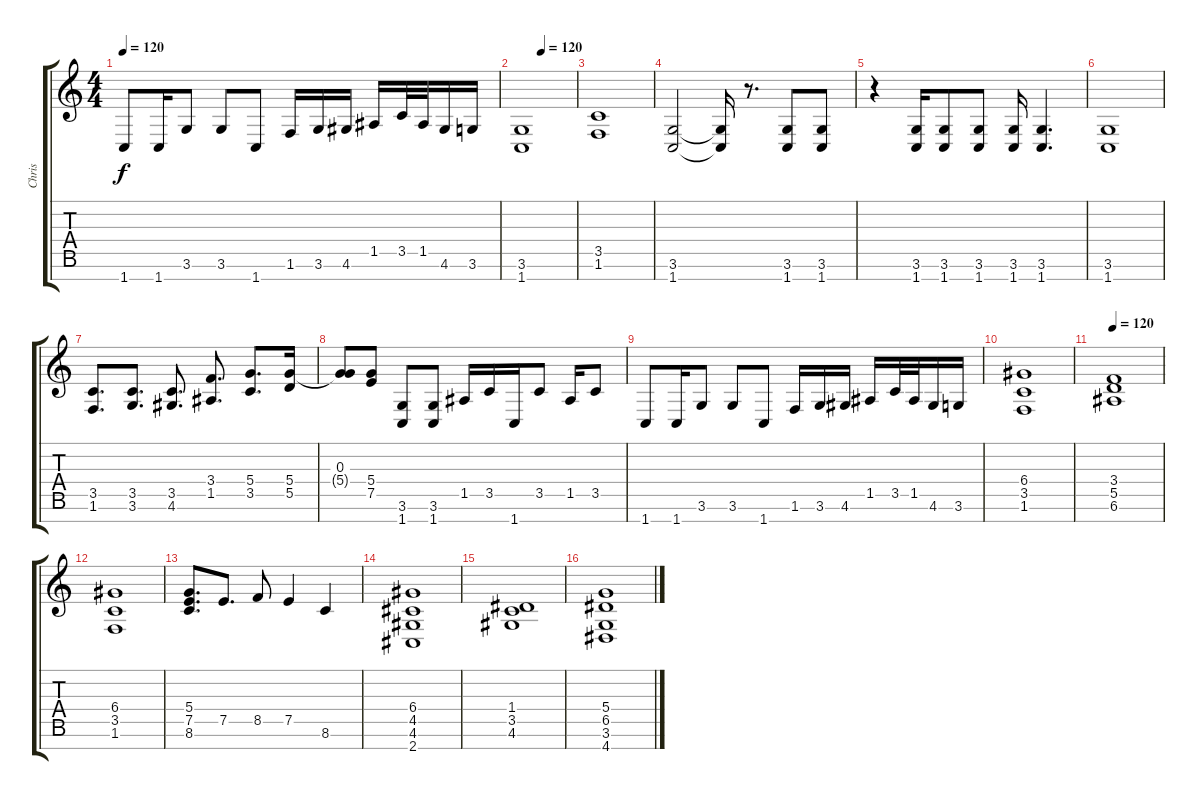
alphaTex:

\track ("Chris" "Chris") {instrument overdrivenguitar}
\staff {score tabs}
\tuning (E4 B3 G3 D3 A2 E2 B1) {hide}
\ts (4 4)
\tempo 120
\clef g2
\ks c
1.7.8{dy f} 1.7.16 3.6.8 3.6.8 1.7.8 1.6.16 3.6.16 4.6.16 1.5.16 3.5.32 1.5.32 4.6.16 3.6.16 |
\tempo (120 0.375)
(3.6 1.7).1 |
(3.5 1.6).1 |
(3.6 1.7).2 (3.6{t} 1.7{t}).16 r.8{d} (3.6 1.7).8 (3.6 1.7).8 |
r.4 (3.6 1.7).16 (3.6 1.7).8 (3.6 1.7).8 (3.6 1.7).16 (3.6 1.7).4{d} |
(3.6 1.7).1 |
(3.5 1.6).8{d} (3.5 3.6).8{d} (3.5 4.6).8{d} (3.4 1.5).8{d} (5.4 3.5).8{d} (5.4 5.5).16 |
(0.3 5.4{t}).8 (5.4 7.5).8 (3.6 1.7).8 (3.6 1.7).8 1.5.16 3.5.16 1.7.16 3.5.8 1.5.16 3.5.8 |
1.7.8 1.7.16 3.6.8 3.6.8 1.7.8 1.6.16 3.6.16 4.6.16 1.5.16 3.5.32 1.5.32 4.6.16 3.6.16 |
(6.4 3.5 1.6).1 |
\tempo 120
(3.4 5.5 6.6).1 |
(6.4 3.5 1.6).1 |
(5.4 7.5 8.6).8{d} 7.5.8{d} 8.5.8 7.5.4 8.6.4 |
(6.4 4.5 4.6 2.7).1 |
(1.4 3.5 4.6).1 |
(5.4 6.5 3.6 4.7).1
